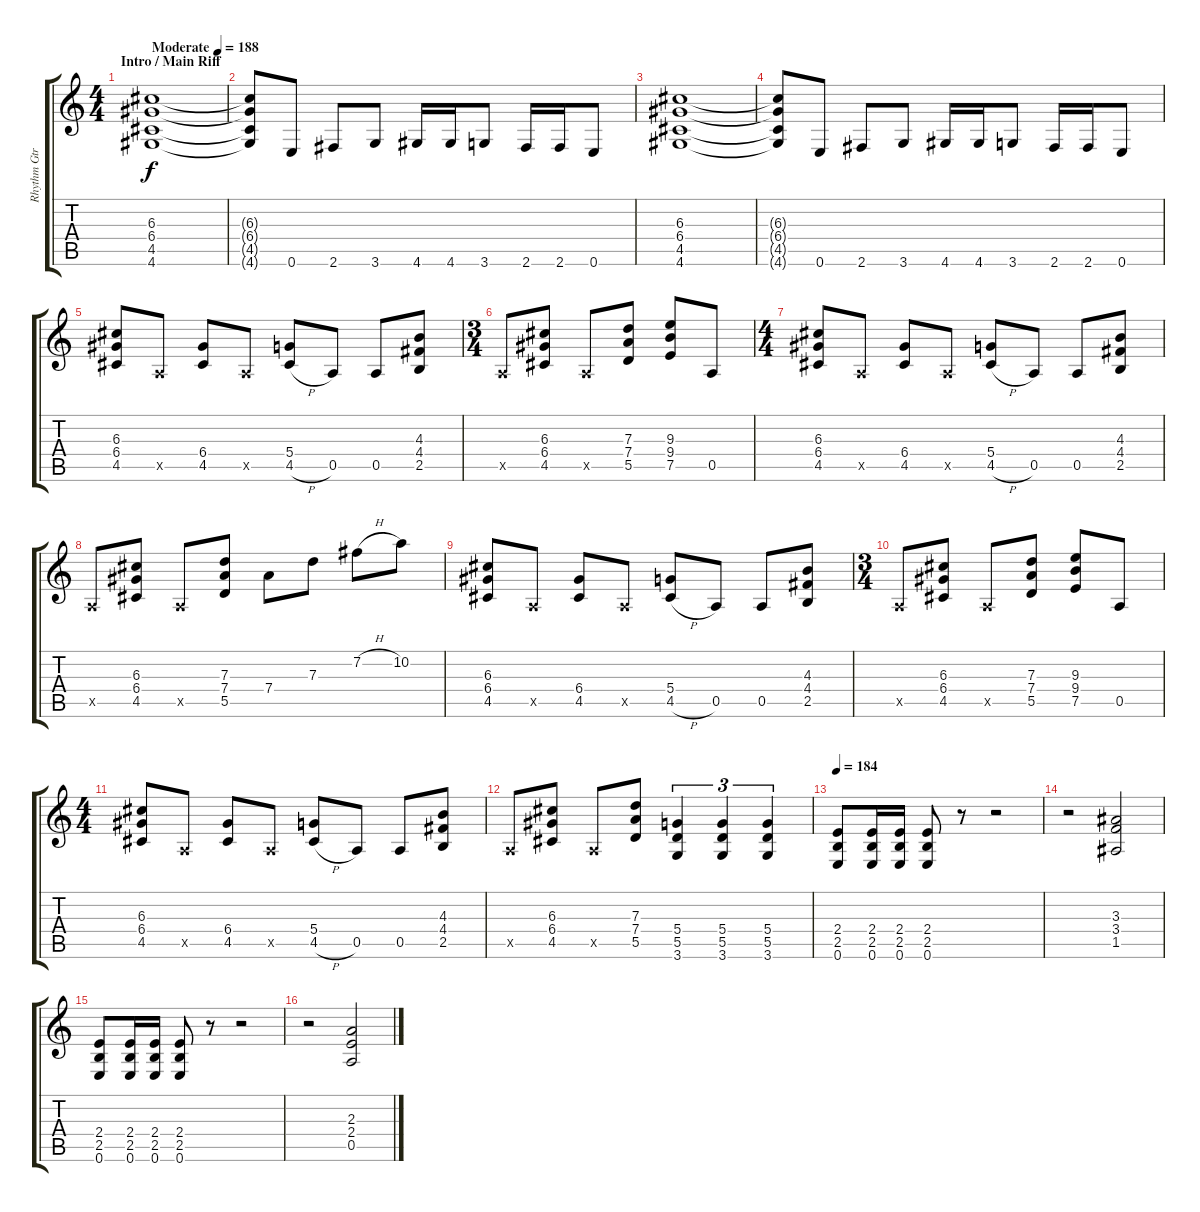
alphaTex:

\track ("Rhythm Gtr. II" "Rhythm Gtr") {instrument distortionguitar}
\staff {score tabs}
\tuning (E4 B3 G3 D3 A2 E2) {hide}
\ts (4 4)
\section ("" "Intro / Main Riff")
\tempo (188 "Moderate")
\clef g2
\ks c
(6.3 6.4 4.5 4.6).1{dy f instrument distortionguitar} |
(6.3{t} 6.4{t} 4.5{t} 4.6{t}).8 0.6.8 2.6.8 3.6.8 4.6.16 4.6.16 3.6.8 2.6.16 2.6.16 0.6.8 |
(6.3 6.4 4.5 4.6).1 |
(6.3{t} 6.4{t} 4.5{t} 4.6{t}).8 0.6.8 2.6.8 3.6.8 4.6.16 4.6.16 3.6.8 2.6.16 2.6.16 0.6.8 |
(6.3 6.4 4.5).8 0.5{x}.8 (6.4 4.5).8 0.5{x}.8 (5.4 4.5{h}).8 0.5.8 0.5.8 (4.3 4.4 2.5).8 |
\ts (3 4)
0.5{x}.8 (6.3 6.4 4.5).8 0.5{x}.8 (7.3 7.4 5.5).8 (9.3 9.4 7.5).8 0.5.8 |
\ts (4 4)
(6.3 6.4 4.5).8 0.5{x}.8 (6.4 4.5).8 0.5{x}.8 (5.4 4.5{h}).8 0.5.8 0.5.8 (4.3 4.4 2.5).8 |
0.5{x}.8 (6.3 6.4 4.5).8 0.5{x}.8 (7.3 7.4 5.5).8 7.4.8 7.3.8 7.2{h}.8 10.2.8 |
(6.3 6.4 4.5).8 0.5{x}.8 (6.4 4.5).8 0.5{x}.8 (5.4 4.5{h}).8 0.5.8 0.5.8 (4.3 4.4 2.5).8 |
\ts (3 4)
0.5{x}.8 (6.3 6.4 4.5).8 0.5{x}.8 (7.3 7.4 5.5).8 (9.3 9.4 7.5).8 0.5.8 |
\ts (4 4)
(6.3 6.4 4.5).8 0.5{x}.8 (6.4 4.5).8 0.5{x}.8 (5.4 4.5{h}).8 0.5.8 0.5.8 (4.3 4.4 2.5).8 |
0.5{x}.8 (6.3 6.4 4.5).8 0.5{x}.8 (7.3 7.4 5.5).8 (5.4 5.5 3.6).4{tu (3 2)} (5.4 5.5 3.6).4{tu (3 2)} (5.4 5.5 3.6).4{tu (3 2)} |
\tempo 184
(2.4 2.5 0.6).8 (2.4 2.5 0.6).16 (2.4 2.5 0.6).16 (2.4 2.5 0.6).8 r.8 r.2 |
r.2 (3.3 3.4 1.5).2 |
(2.4 2.5 0.6).8 (2.4 2.5 0.6).16 (2.4 2.5 0.6).16 (2.4 2.5 0.6).8 r.8 r.2 |
r.2 (2.3 2.4 0.5).2
